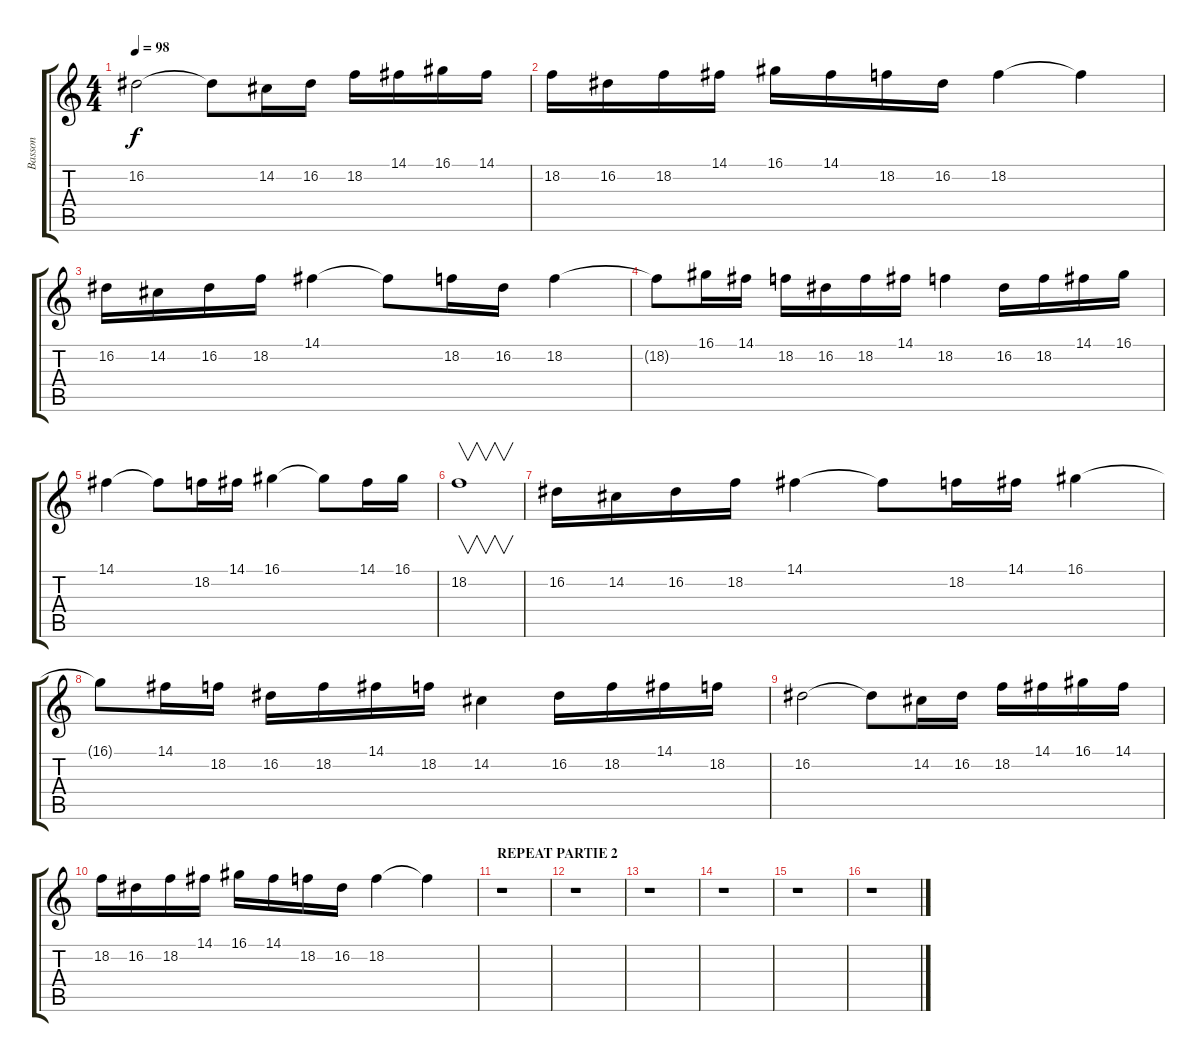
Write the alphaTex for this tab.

\track ("Basson" "Basson") {instrument bassoon}
\staff {score tabs}
\tuning (E4 B3 G3 D3 A2 E2) {hide}
\ts (4 4)
\tempo 98
\clef g2
\ks c
16.2.2{dy f} 16.2{t}.8 14.2.16 16.2.16 18.2.16 14.1.16 16.1.16 14.1.16 |
18.2.16 16.2.16 18.2.16 14.1.16 16.1.16 14.1.16 18.2.16 16.2.16 18.2.4 18.2{t}.4 |
16.2.16 14.2.16 16.2.16 18.2.16 14.1.4 14.1{t}.8 18.2.16 16.2.16 18.2.4 |
18.2{t}.8 16.1.16 14.1.16 18.2.16 16.2.16 18.2.16 14.1.16 18.2.4 16.2.16 18.2.16 14.1.16 16.1.16 |
14.1.4 14.1{t}.8 18.2.16 14.1.16 16.1.4 16.1{t}.8 14.1.16 16.1.16 |
18.2.1{v} |
16.2.16 14.2.16 16.2.16 18.2.16 14.1.4 14.1{t}.8 18.2.16 14.1.16 16.1.4 |
16.1{t}.8 14.1.16 18.2.16 16.2.16 18.2.16 14.1.16 18.2.16 14.2.4 16.2.16 18.2.16 14.1.16 18.2.16 |
16.2.2 16.2{t}.8 14.2.16 16.2.16 18.2.16 14.1.16 16.1.16 14.1.16 |
18.2.16 16.2.16 18.2.16 14.1.16 16.1.16 14.1.16 18.2.16 16.2.16 18.2.4 18.2{t}.4 |
\section ("" "REPEAT PARTIE 2")
r.1 |
r.1 |
r.1 |
r.1 |
r.1 |
r.1
